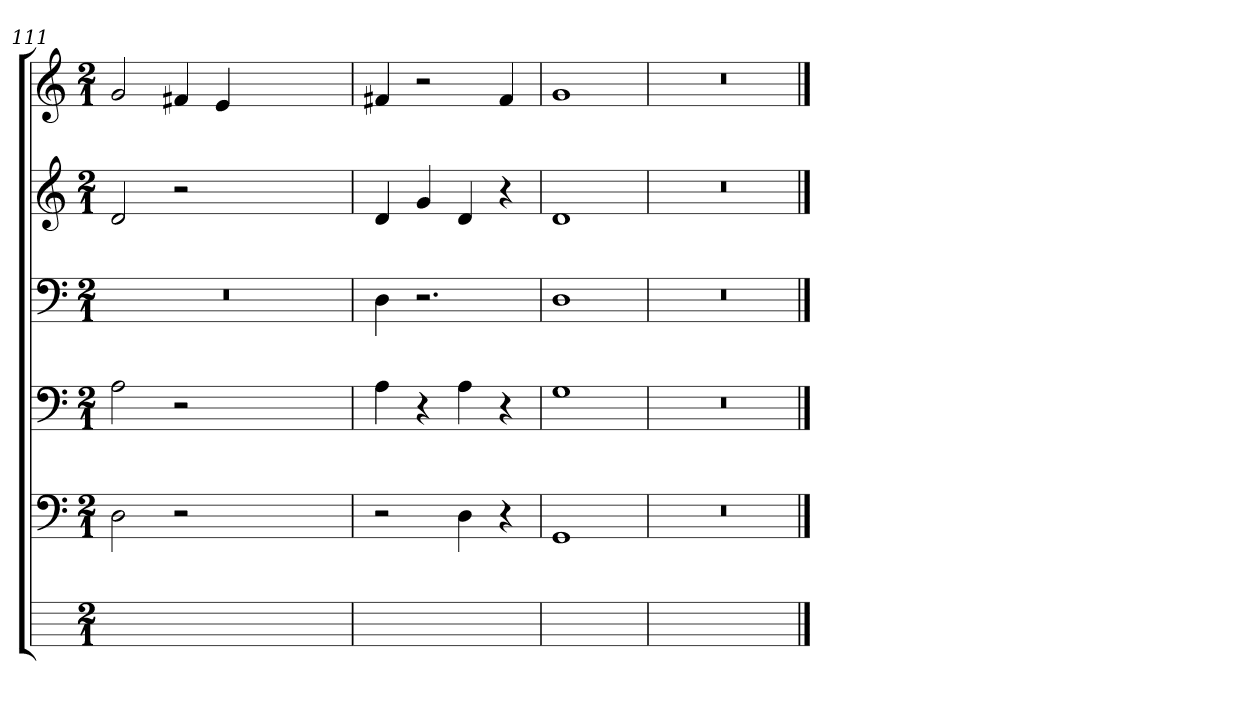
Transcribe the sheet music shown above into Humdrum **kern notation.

**kern	**kern	**kern	**kern	**kern	**kern
*part6	*part5	*part4	*part3	*part2	*part1
*staff6	*staff5	*staff4	*staff3	*staff2	*staff1
*	*clefF4	*clefF4	*clefF4	*clefG2	*clefG2
*	*k[]	*k[]	*k[]	*k[]	*k[]
*	*C:	*C:	*C:	*C:	*C:
*M2/1	*M2/1	*M2/1	*M2/1	*M2/1	*M2/1
=111	=111	=111	=111	=111	=111
0ryy	2D	2A	0r	2di	2gi
.	2r	2r	.	2r	4f#X
.	.	.	.	.	4e
.	1ryy	1ryy	.	1ryy	1ryy
=112	=112	=112	=112	=112	=112
1ryy	2r	4Ai	4D	4di	4f#X
.	.	4r	2.r	4gj	2r
.	4Di	4Ai	.	4di	.
.	4r	4r	.	4r	4f#j
=113	=113	=113	=113	=113	=113
1ryy	1GG	1G	1D	1di	1g
=114	=114	=114	=114	=114	=114
0ryy	0r	0r	0r	0r	0r
==	==	==	==	==	==
*-	*-	*-	*-	*-	*-
